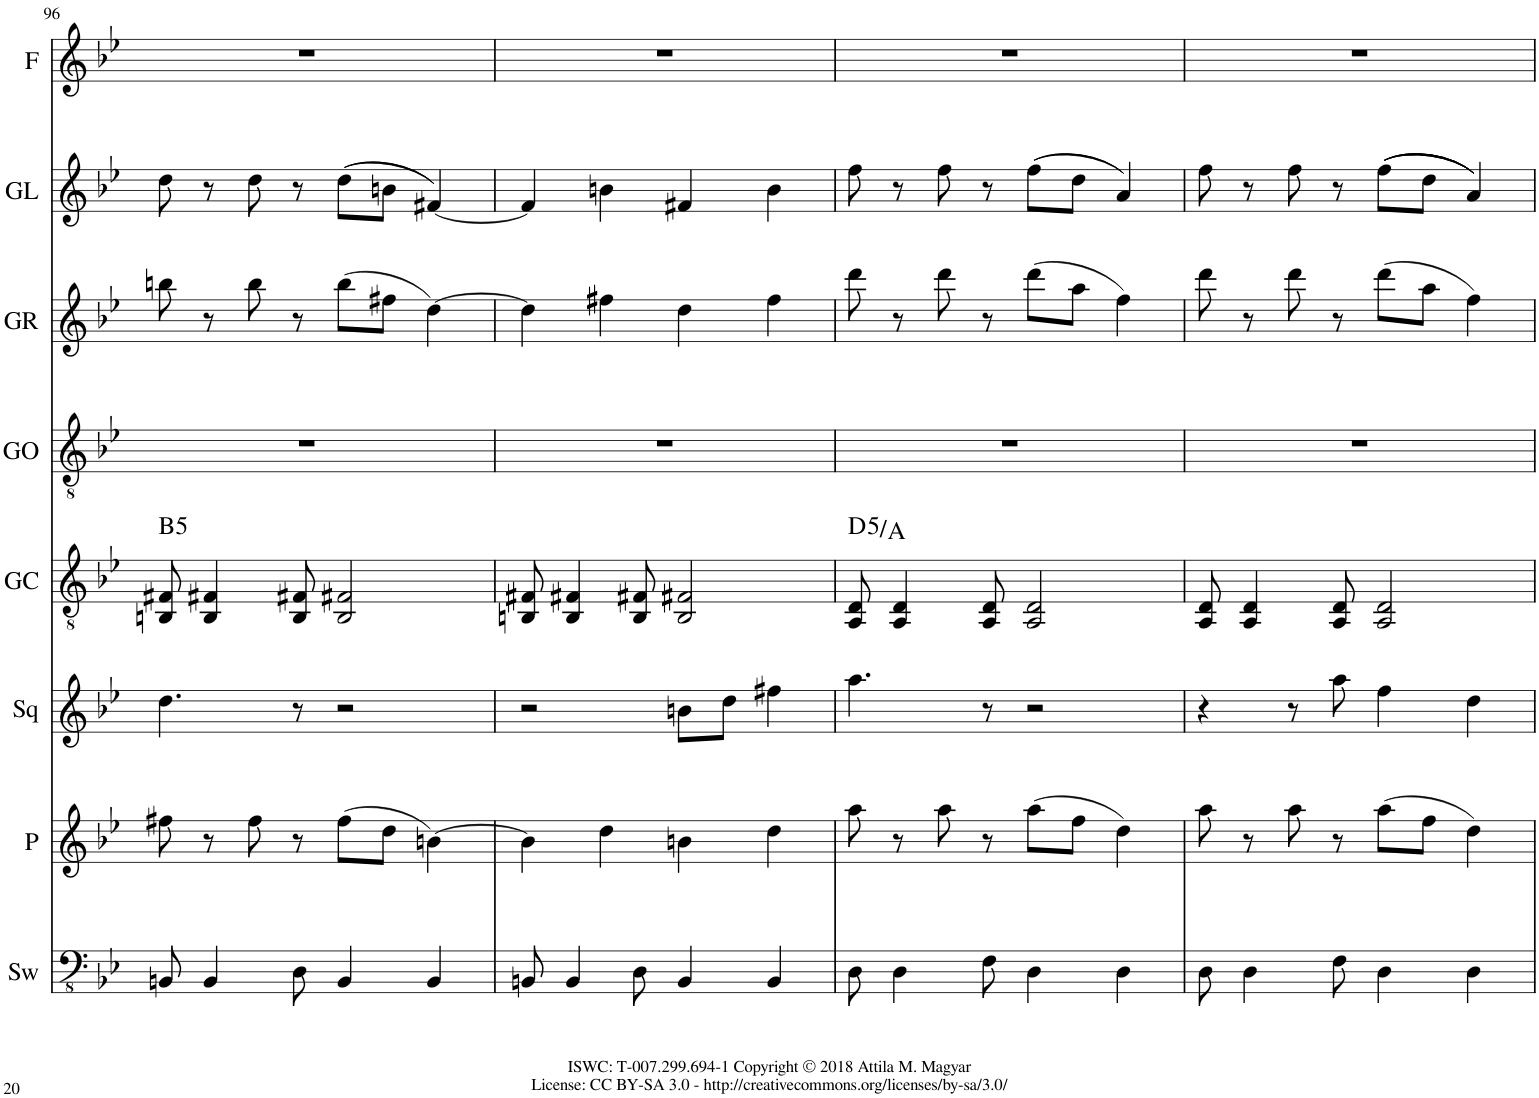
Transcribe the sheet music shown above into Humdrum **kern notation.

**kern	**kern	**kern	**kern	**harte	**kern	**kern	**kern	**kern
*part8	*part7	*part6	*part5	*part5	*part4	*part3	*part2	*part1
*staff8	*staff7	*staff6	*staff5	*	*staff4	*staff3	*staff2	*staff1
*I"Saw	*I"Piano	*I"Square	*I"Guitar Center	*	*I"Guitar Outro	*I"Guitar Right	*I"Guitar Left	*I"Flute
*I'Sw	*I'P	*I'Sq	*I'GC	*	*I'GO	*I'GR	*I'GL	*I'F
!!LO:PB:g=z
*clefFv4	*clefG2	*clefG2	*clefGv2	*	*clefGv2	*clefG2	*clefG2	*clefG2
*k[b-e-]	*k[b-e-]	*k[b-e-]	*k[b-e-]	*	*k[b-e-]	*k[b-e-]	*k[b-e-]	*k[b-e-]
*M4/4	*M4/4	*M4/4	*M4/4	*	*M4/4	*M4/4	*M4/4	*M4/4
=96	=96	=96	=96	=96	=96	=96	=96	=96
!	!	!	!	!LO:H:kt=5	!	!	!	!
8BBBn/	8ff#X\	4.dd\	8BBn/ 8F#X/	B:(1,5)	1r	8bbn\	8dd\	1r
4BBB/	8r	.	4BB/ 4F#X/	.	.	8r	8r	.
.	8ff#\	.	.	.	.	8bb\	8dd\	.
8DD\	8r	8r	8BB/ 8F#X/	.	.	8r	8r	.
4BBB/	(8ff#\L	2r	2BB/ 2F#X/	.	.	(8bb\L	((8dd\L	.
.	8dd\J	.	.	.	.	8ff#X\J	8bn\J	.
4BBB/	[4bn\)	.	.	.	.	[4dd\)	[4f#X/))	.
=97	=97	=97	=97	=97	=97	=97	=97	=97
8BBBn/	4b\]	2r	8BBn/ 8F#X/	.	1r	4dd\]	4f#/]	1r
4BBB/	.	.	4BB/ 4F#X/	.	.	.	.	.
.	4dd\	.	.	.	.	4ff#X\	4bn\	.
8DD\	.	.	8BB/ 8F#X/	.	.	.	.	.
4BBB/	4bn\	8bn\L	2BB/ 2F#X/	.	.	4dd\	4f#X/	.
.	.	8dd\J	.	.	.	.	.	.
4BBB/	4dd\	4ff#X\	.	.	.	4ff#\	4b\	.
=98	=98	=98	=98	=98	=98	=98	=98	=98
!	!	!	!	!LO:H:kt=5	!	!	!	!
8DD\	8aa\	4.aa\	8AA/ 8D/	D:(1,5)/5	1r	8ddd\	8ff\	1r
4DD\	8r	.	4AA/ 4D/	.	.	8r	8r	.
.	8aa\	.	.	.	.	8ddd\	8ff\	.
8FF\	8r	8r	8AA/ 8D/	.	.	8r	8r	.
4DD\	(8aa\L	2r	2AA/ 2D/	.	.	(8ddd\L	((8ff\L	.
.	8ff\J	.	.	.	.	8aa\J	8dd\J	.
4DD\	4dd\)	.	.	.	.	4ff\)	4a/))	.
=99	=99	=99	=99	=99	=99	=99	=99	=99
8DD\	8aa\	4r	8AA/ 8D/	.	1r	8ddd\	8ff\	1r
4DD\	8r	.	4AA/ 4D/	.	.	8r	8r	.
.	8aa\	8r	.	.	.	8ddd\	8ff\	.
8FF\	8r	8aa\	8AA/ 8D/	.	.	8r	8r	.
4DD\	(8aa\L	4ff\	2AA/ 2D/	.	.	(8ddd\L	((((8ff\L	.
.	8ff\J	.	.	.	.	8aa\J	8dd\J	.
4DD\	4dd\)	4dd\	.	.	.	4ff\)	4a/))))	.
=	=	=	=	=	=	=	=	=
*-	*-	*-	*-	*-	*-	*-	*-	*-
